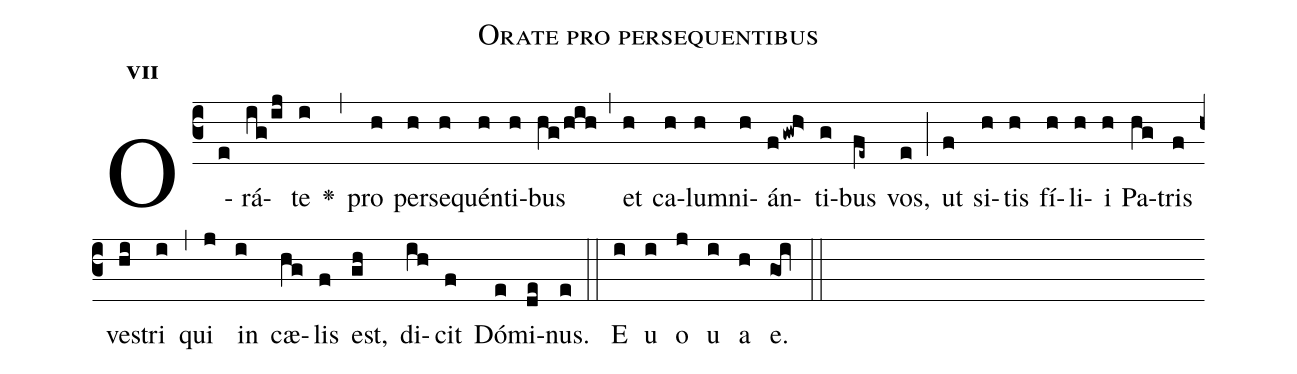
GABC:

name:Orate pro persequentibus;
office-part:Antiphona;
mode:7;
%%
initial-style: 1;
name: Orate pro persequentibus
book: Antiphonae & Responsoria/Tomus II, p. 26;
occasion: Hebdomada I Quadragesimae Sabbato;
office-part: Laudes Ant E;
user-notes: ;
commentary: ;
annotation: 7d;
centering-scheme: english;
fontsize: 12;
font: OFLSortsMillGoudy;
height: 11;
width: 4.5;
%%
(c3)O(e)rá(ig/ij)te(i) <v>\greheightstar</v>(,) pro(h) per(h)se(h)quén(h)ti(h)bus(hg/hih) (,) et(h) ca(h)lum(h)ni(h)án(fgwh>)ti(g)bus(fe~) vos,(e) (;) ut(f) si(h)tis(h) fí(h)li(h)i(h) Pa(hg)tris(f) ve(hi)stri(i) (,) qui(j) in(i) cæ(hg)lis(f) est,(gh) di(ih)cit(f) Dó(e)mi(de)nus.(e) (::)
E(i) u(i) o(j) u(i) a(h) e.(goi) (::)
